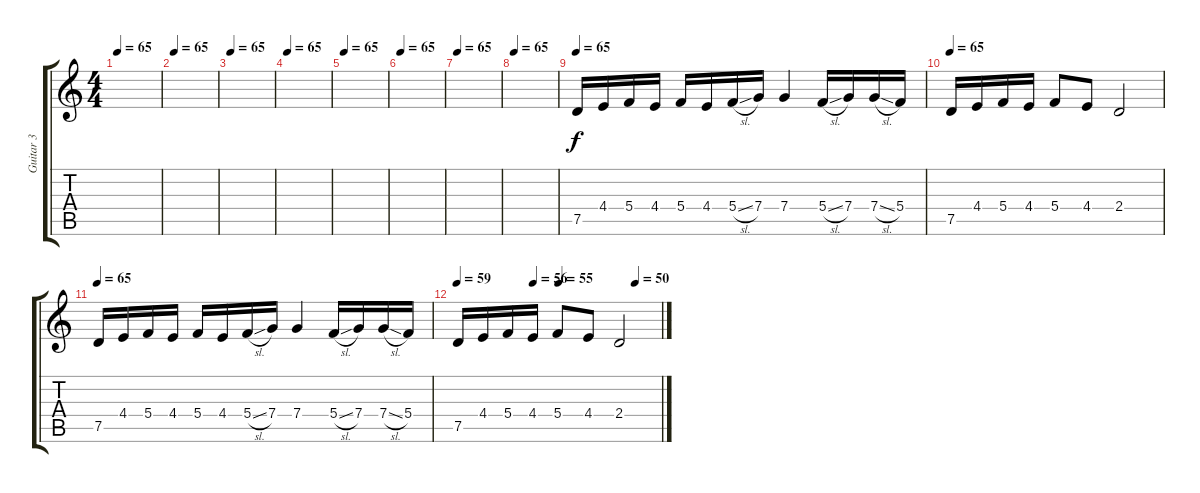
\track ("Guitar 3" "Guitar 3") {instrument acousticguitarsteel}
\staff {score tabs}
\tuning (D4 A3 F3 C3 G2 D2) {hide}
\ts (4 4)
\tempo 65
\clef g2
\ks c
|
\tempo 65
|
\tempo 65
|
\tempo 65
|
\tempo 65
|
\tempo 65
|
\tempo 65
|
\tempo 65
|
\tempo 65
7.5.16{volume 14} 4.4.16 5.4.16 4.4.16 5.4.16 4.4.16 5.4{sl}.16 7.4.16 7.4.4 5.4{sl}.16 7.4.16 7.4{sl}.16 5.4.16 |
\tempo 65
7.5.16 4.4.16 5.4.16 4.4.16 5.4.8 4.4.8 2.4.2 |
\tempo 65
7.5.16 4.4.16 5.4.16 4.4.16 5.4.16 4.4.16 5.4{sl}.16 7.4.16 7.4.4 5.4{sl}.16 7.4.16 7.4{sl}.16 5.4.16 |
\tempo 65
\tempo 59
\tempo (56 0.375)
\tempo (55 0.5)
\tempo (50 0.875)
7.5.16 4.4.16 5.4.16 4.4.16 5.4.8 4.4.8 2.4.2
